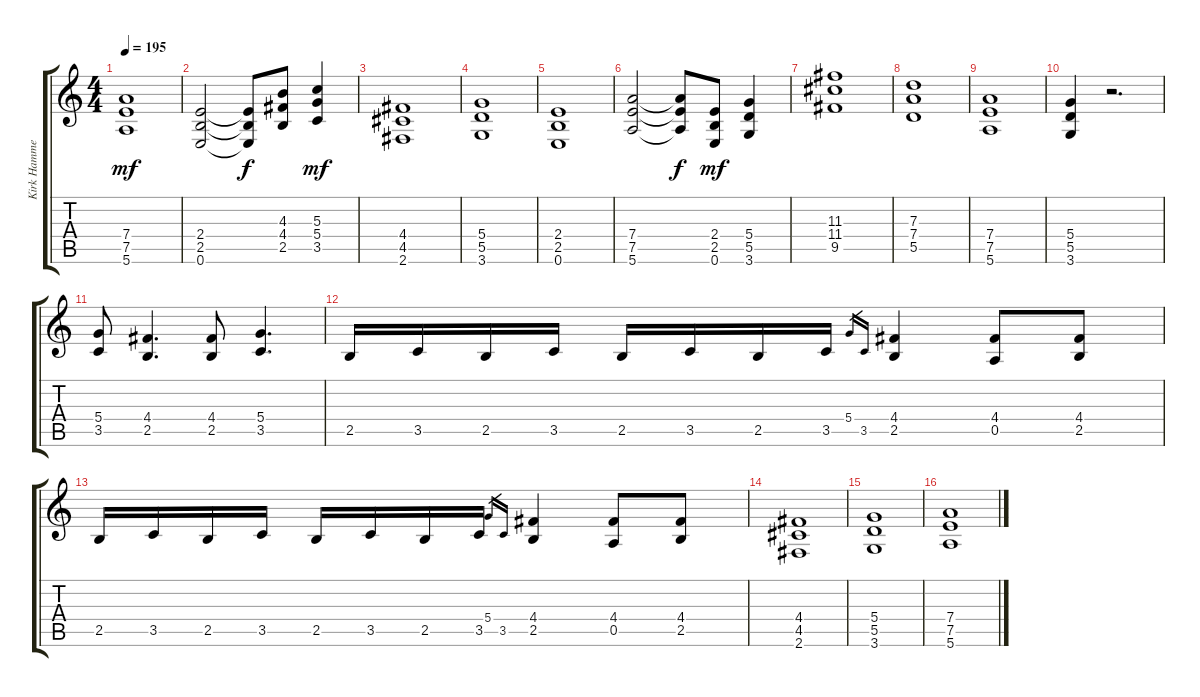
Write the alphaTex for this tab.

\track ("Kirk Hammet" "Kirk Hamme") {instrument distortionguitar}
\staff {score tabs}
\tuning (E4 B3 G3 D3 A2 E2) {hide}
\ts (4 4)
\tempo 195
\clef g2
\ks c
(7.4 7.5 5.6).1{dy mf} |
(2.4 2.5 0.6).2 (2.4{t} 2.5{t} 0.6{t}).8{dy f} (4.3 4.4 2.5).8 (5.3 5.4 3.5).4{dy mf} |
(4.4 4.5 2.6).1 |
(5.4 5.5 3.6).1 |
(2.4 2.5 0.6).1 |
(7.4 7.5 5.6).2 (7.4{t} 7.5{t} 5.6{t}).8{dy f} (2.4 2.5 0.6).8{dy mf} (5.4 5.5 3.6).4 |
(11.3 11.4 9.5).1 |
(7.3 7.4 5.5).1 |
(7.4 7.5 5.6).1 |
(5.4 5.5 3.6).4 r.2{d} |
(5.4 3.5).8 (4.4 2.5).4{d} (4.4 2.5).8 (5.4 3.5).4{d} |
2.5.16 3.5.16 2.5.16 3.5.16 2.5.16 3.5.16 2.5.16 3.5.16 5.4.16{gr} 3.5.16{gr} (4.4 2.5).4 (4.4 0.5).8 (4.4 2.5).8 |
2.5.16 3.5.16 2.5.16 3.5.16 2.5.16 3.5.16 2.5.16 3.5.16 5.4.16{gr} 3.5.16{gr} (4.4 2.5).4 (4.4 0.5).8 (4.4 2.5).8 |
(4.4 4.5 2.6).1 |
(5.4 5.5 3.6).1 |
(7.4 7.5 5.6).1
